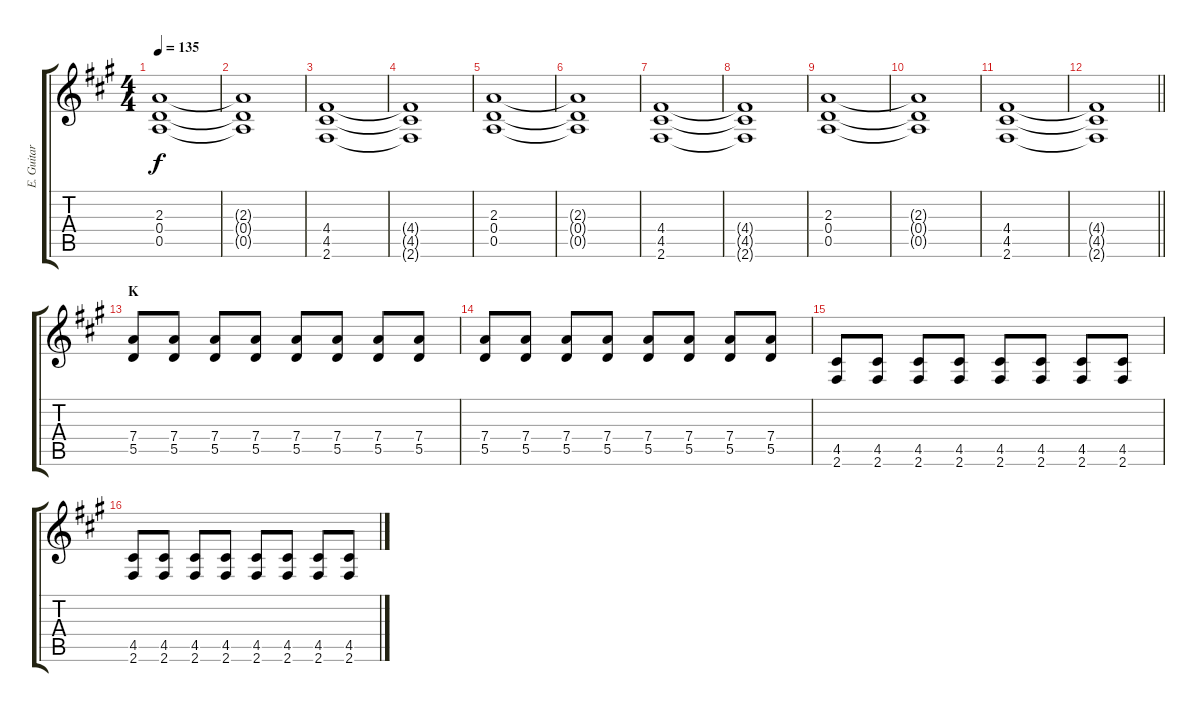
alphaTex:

\track ("E. Guitar II" "E. Guitar ") {instrument overdrivenguitar}
\staff {score tabs}
\tuning (E4 B3 G3 D3 A2 E2) {hide}
\ts (4 4)
\tempo 135
\clef g2
\ks a
(2.3 0.4 0.5).1{dy f} |
(2.3{t} 0.4{t} 0.5{t}).1 |
(4.4 4.5 2.6).1 |
(4.4{t} 4.5{t} 2.6{t}).1 |
(2.3 0.4 0.5).1 |
(2.3{t} 0.4{t} 0.5{t}).1 |
(4.4 4.5 2.6).1 |
(4.4{t} 4.5{t} 2.6{t}).1 |
(2.3 0.4 0.5).1 |
(2.3{t} 0.4{t} 0.5{t}).1 |
(4.4 4.5 2.6).1 |
\barLineRight lightlight
(4.4{t} 4.5{t} 2.6{t}).1 |
\section ("" "K")
(7.4 5.5).8 (7.4 5.5).8 (7.4 5.5).8 (7.4 5.5).8 (7.4 5.5).8 (7.4 5.5).8 (7.4 5.5).8 (7.4 5.5).8 |
(7.4 5.5).8 (7.4 5.5).8 (7.4 5.5).8 (7.4 5.5).8 (7.4 5.5).8 (7.4 5.5).8 (7.4 5.5).8 (7.4 5.5).8 |
(4.5 2.6).8 (4.5 2.6).8 (4.5 2.6).8 (4.5 2.6).8 (4.5 2.6).8 (4.5 2.6).8 (4.5 2.6).8 (4.5 2.6).8 |
(4.5 2.6).8 (4.5 2.6).8 (4.5 2.6).8 (4.5 2.6).8 (4.5 2.6).8 (4.5 2.6).8 (4.5 2.6).8 (4.5 2.6).8
